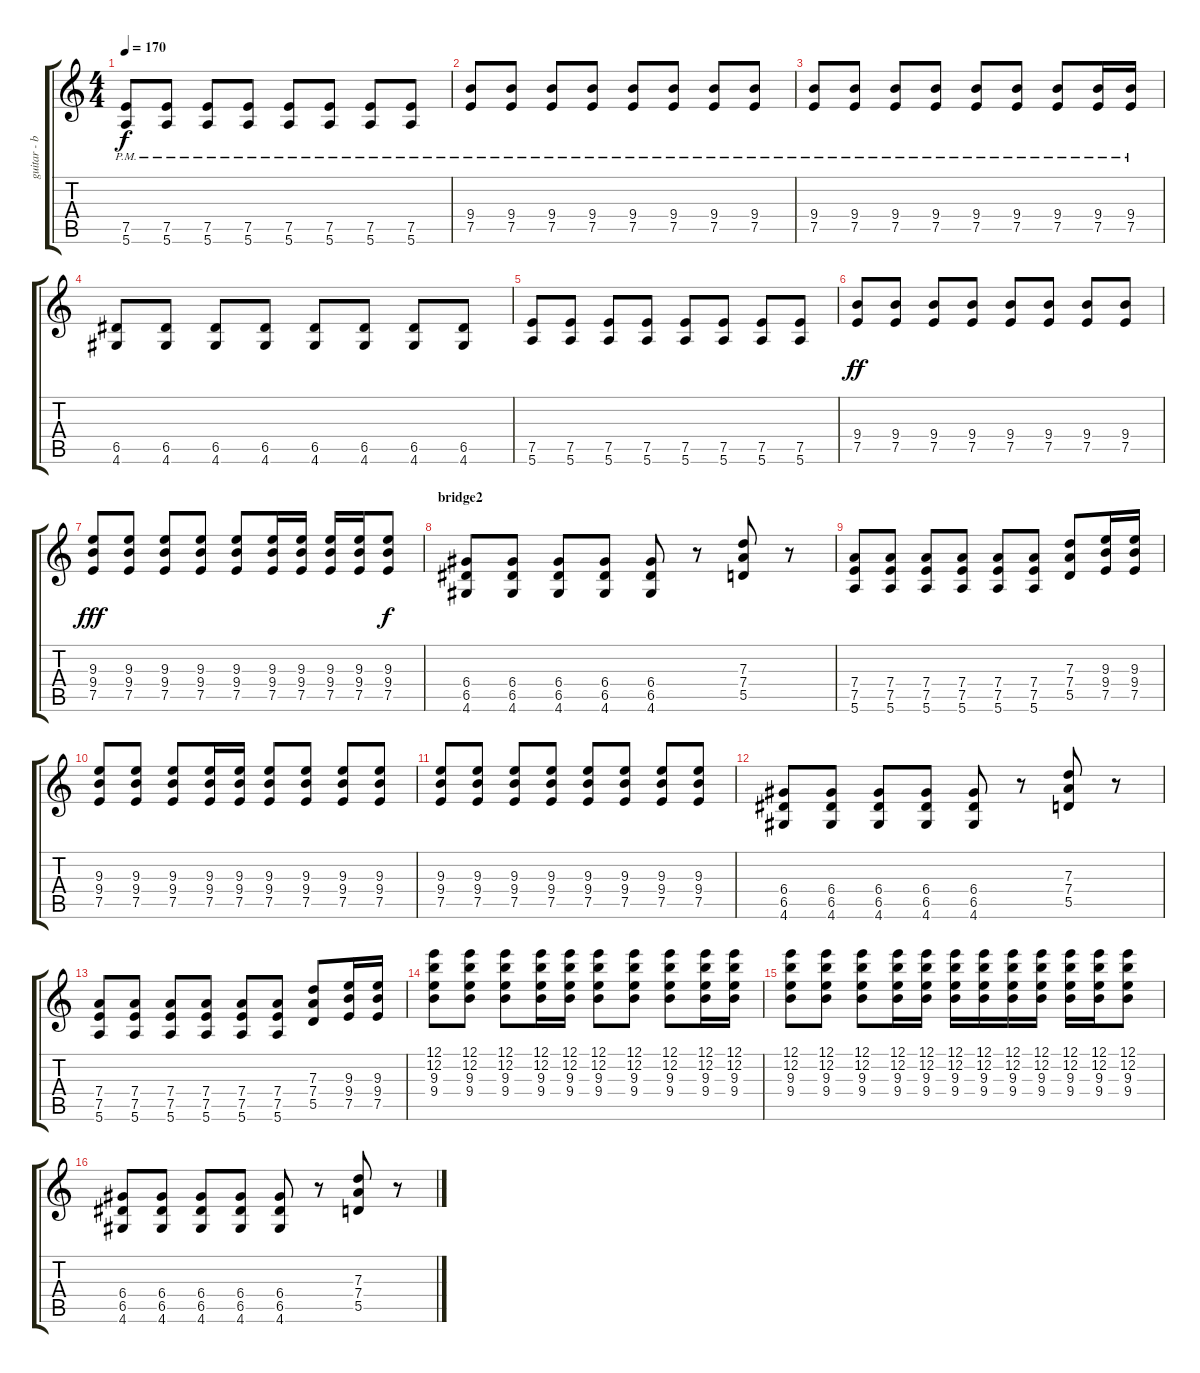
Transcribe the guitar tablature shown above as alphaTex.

\track ("guitar - brody/tony" "guitar - b") {instrument acousticguitarsteel}
\staff {score tabs}
\tuning (E4 B3 G3 D3 A2 E2) {hide}
\ts (4 4)
\tempo 170
\clef g2
\ks c
(7.5 5.6{pm}).8{dy f} (7.5 5.6{pm}).8 (7.5 5.6{pm}).8 (7.5 5.6{pm}).8 (7.5 5.6{pm}).8 (7.5 5.6{pm}).8 (7.5 5.6{pm}).8 (7.5 5.6{pm}).8 |
(9.4{pm} 7.5).8 (9.4{pm} 7.5).8 (9.4{pm} 7.5).8 (9.4{pm} 7.5).8 (9.4{pm} 7.5).8 (9.4{pm} 7.5).8 (9.4{pm} 7.5).8 (9.4{pm} 7.5).8 |
(9.4{pm} 7.5).8 (9.4{pm} 7.5).8 (9.4{pm} 7.5).8 (9.4{pm} 7.5).8 (9.4{pm} 7.5).8 (9.4{pm} 7.5).8 (9.4{pm} 7.5).8 (9.4{pm} 7.5).16 (9.4{pm} 7.5).16 |
(6.5 4.6).8 (6.5 4.6).8 (6.5 4.6).8 (6.5 4.6).8 (6.5 4.6).8 (6.5 4.6).8 (6.5 4.6).8 (6.5 4.6).8 |
(7.5 5.6).8 (7.5 5.6).8 (7.5 5.6).8 (7.5 5.6).8 (7.5 5.6).8 (7.5 5.6).8 (7.5 5.6).8 (7.5 5.6).8 |
(9.4 7.5).8{dy ff} (9.4 7.5).8 (9.4 7.5).8 (9.4 7.5).8 (9.4 7.5).8 (9.4 7.5).8 (9.4 7.5).8 (9.4 7.5).8 |
(9.3 9.4 7.5).8{dy fff} (9.3 9.4 7.5).8 (9.3 9.4 7.5).8 (9.3 9.4 7.5).8 (9.3 9.4 7.5).8 (9.3 9.4 7.5).16 (9.3 9.4 7.5).16 (9.3 9.4 7.5).16 (9.3 9.4 7.5).16 (9.3 9.4 7.5).8{dy f} |
\section ("" "bridge2")
(6.4 6.5 4.6).8 (6.4 6.5 4.6).8 (6.4 6.5 4.6).8 (6.4 6.5 4.6).8 (6.4 6.5 4.6).8 r.8 (7.3 7.4 5.5).8 r.8 |
(7.4 7.5 5.6).8 (7.4 7.5 5.6).8 (7.4 7.5 5.6).8 (7.4 7.5 5.6).8 (7.4 7.5 5.6).8 (7.4 7.5 5.6).8 (7.3 7.4 5.5).8 (9.3 9.4 7.5).16 (9.3 9.4 7.5).16 |
(9.3 9.4 7.5).8 (9.3 9.4 7.5).8 (9.3 9.4 7.5).8 (9.3 9.4 7.5).16 (9.3 9.4 7.5).16 (9.3 9.4 7.5).8 (9.3 9.4 7.5).8 (9.3 9.4 7.5).8 (9.3 9.4 7.5).8 |
(9.3 9.4 7.5).8 (9.3 9.4 7.5).8 (9.3 9.4 7.5).8 (9.3 9.4 7.5).8 (9.3 9.4 7.5).8 (9.3 9.4 7.5).8 (9.3 9.4 7.5).8 (9.3 9.4 7.5).8 |
(6.4 6.5 4.6).8 (6.4 6.5 4.6).8 (6.4 6.5 4.6).8 (6.4 6.5 4.6).8 (6.4 6.5 4.6).8 r.8 (7.3 7.4 5.5).8 r.8 |
(7.4 7.5 5.6).8 (7.4 7.5 5.6).8 (7.4 7.5 5.6).8 (7.4 7.5 5.6).8 (7.4 7.5 5.6).8 (7.4 7.5 5.6).8 (7.3 7.4 5.5).8 (9.3 9.4 7.5).16 (9.3 9.4 7.5).16 |
(12.1 12.2 9.3 9.4).8 (12.1 12.2 9.3 9.4).8 (12.1 12.2 9.3 9.4).8 (12.1 12.2 9.3 9.4).16 (12.1 12.2 9.3 9.4).16 (12.1 12.2 9.3 9.4).8 (12.1 12.2 9.3 9.4).8 (12.1 12.2 9.3 9.4).8 (12.1 12.2 9.3 9.4).16 (12.1 12.2 9.3 9.4).16 |
(12.1 12.2 9.3 9.4).8 (12.1 12.2 9.3 9.4).8 (12.1 12.2 9.3 9.4).8 (12.1 12.2 9.3 9.4).16 (12.1 12.2 9.3 9.4).16 (12.1 12.2 9.3 9.4).16 (12.1 12.2 9.3 9.4).16 (12.1 12.2 9.3 9.4).16 (12.1 12.2 9.3 9.4).16 (12.1 12.2 9.3 9.4).16 (12.1 12.2 9.3 9.4).16 (12.1 12.2 9.3 9.4).8 |
(6.4 6.5 4.6).8 (6.4 6.5 4.6).8 (6.4 6.5 4.6).8 (6.4 6.5 4.6).8 (6.4 6.5 4.6).8 r.8 (7.3 7.4 5.5).8 r.8
